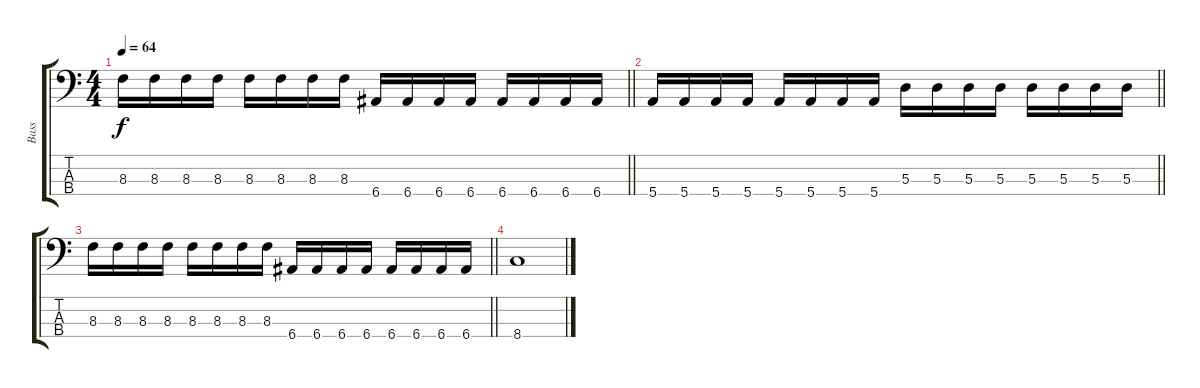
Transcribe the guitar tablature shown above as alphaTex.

\track ("Bass" "Bass") {instrument electricbassfinger}
\staff {score tabs}
\tuning (G2 D2 A1 E1) {hide}
\ts (4 4)
\tempo 64
\clef f4
\barLineRight lightlight
\ks c
8.3.16{dy f} 8.3.16 8.3.16 8.3.16 8.3.16 8.3.16 8.3.16 8.3.16 6.4.16 6.4.16 6.4.16 6.4.16 6.4.16 6.4.16 6.4.16 6.4.16 |
\barLineRight lightlight
5.4.16 5.4.16 5.4.16 5.4.16 5.4.16 5.4.16 5.4.16 5.4.16 5.3.16 5.3.16 5.3.16 5.3.16 5.3.16 5.3.16 5.3.16 5.3.16 |
\barLineRight lightlight
8.3.16 8.3.16 8.3.16 8.3.16 8.3.16 8.3.16 8.3.16 8.3.16 6.4.16 6.4.16 6.4.16 6.4.16 6.4.16 6.4.16 6.4.16 6.4.16 |
8.4.1
